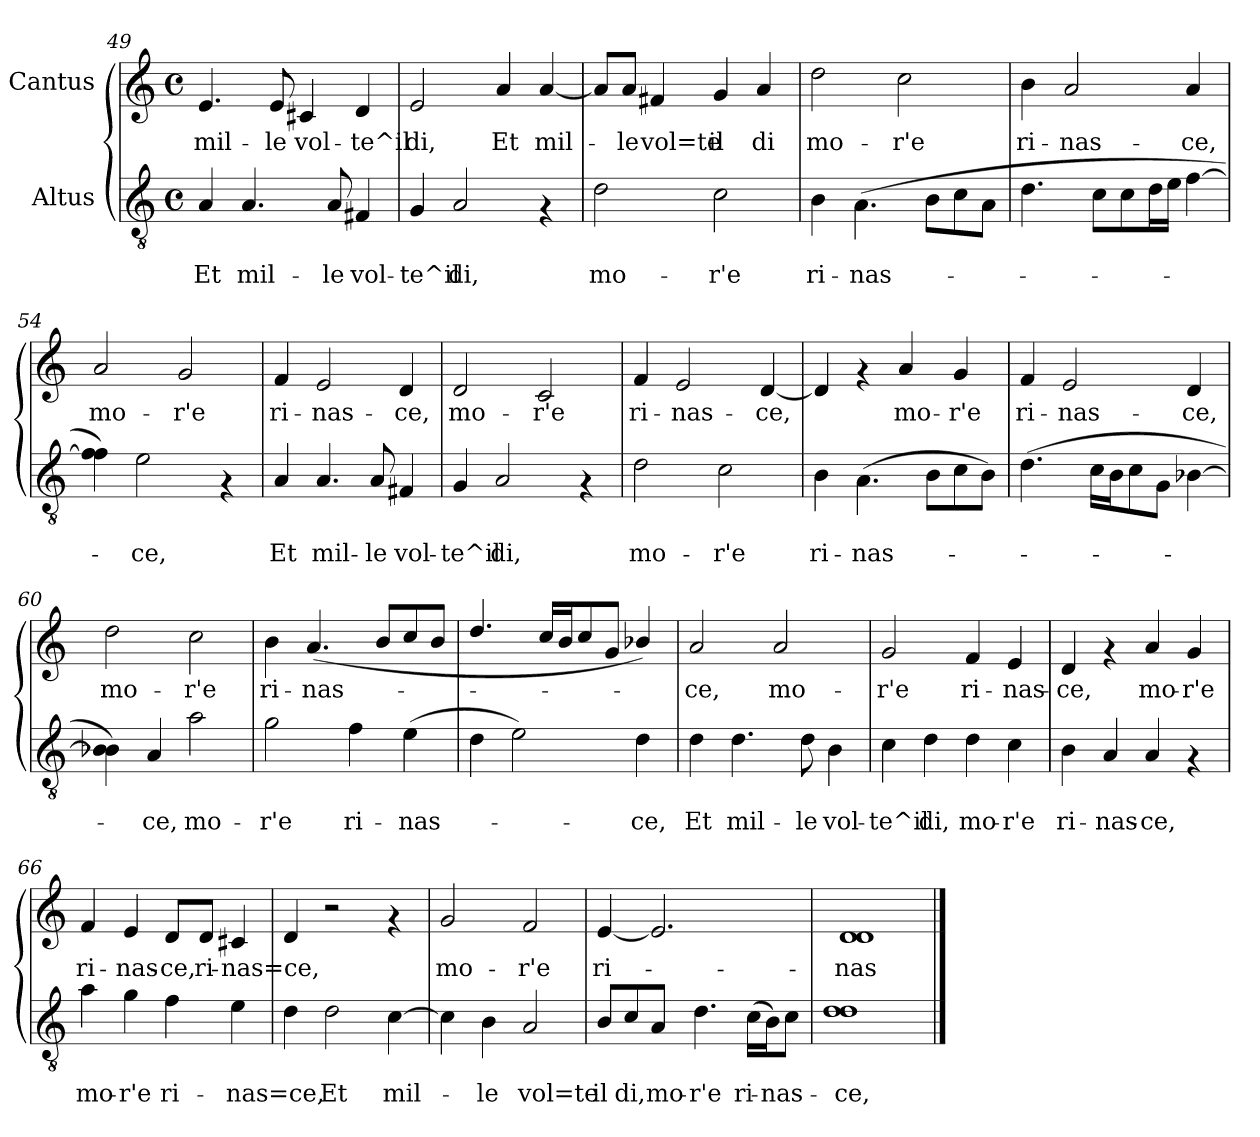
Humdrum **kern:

**kern	**text	**text	**kern	**text
*part2	*part2	*part2	*part1	*part1
*staff2	*staff2	*staff2	*staff1	*staff1
*I"Altus	*	*	*I"Cantus	*
*clefGv2	*	*	*clefG2	*
*k[]	*	*	*k[]	*
*C:	*	*	*C:	*
*M4/4	*	*	*M4/4	*
*met(c)	*	*	*met(c)	*
=49	=49	=49	=49	=49
!	!	!LO:LY:b	!	!LO:LY:b
4A/	.	Et	4.e/	mil-
!	!	!LO:LY:b	!	!
4.A/	.	mil-	.	.
!	!	!	!	!LO:LY:b
.	.	.	8e/	-le
!	!	!	!	!LO:LY:b
.	.	.	4c#X/	vol-
!	!	!LO:LY:b	!	!
8A/	.	-le	.	.
!	!	!LO:LY:b	!	!LO:LY:b
4F#X/	.	vol-	4d/	-te^il
=50	=50	=50	=50	=50
!	!	!LO:LY:b	!	!LO:LY:b
4G/	.	-te^il	2e/	di,
!	!	!LO:LY:b	!	!
2A/	.	di,	.	.
!	!	!	!	!LO:LY:b
.	.	.	4a/	Et
!	!	!	!	!LO:LY:b
4rF	.	.	[<4a/	mil-
=51	=51	=51	=51	=51
!	!	!LO:LY:b	!	!
2d\	.	mo-	8a/L]	.
!	!	!	!	!LO:LY:b
.	.	.	8a/J	-le
!	!	!	!	!LO:LY:b
.	.	.	4f#X/	vol=te
!	!	!LO:LY:b	!	!LO:LY:b
2c\	.	-r'e	4g/	il
!	!	!	!	!LO:LY:b
.	.	.	4a/	di
!!LO:LB:g=z
=52	=52	=52	=52	=52
!	!	!LO:LY:b	!	!LO:LY:b
4B\	.	ri-	2dd\	mo-
!	!	!LO:LY:b	!	!
(>4.A\	.	-nas-	.	.
!	!	!	!	!LO:LY:b
.	.	.	2cc\	-r'e
8B\L	.	.	.	.
8c\	.	.	.	.
8A\J	.	.	.	.
=53	=53	=53	=53	=53
!	!	!	!	!LO:LY:b
4.d\	.	.	4b\	ri-
!	!	!	!	!LO:LY:b
.	.	.	2a/	-nas-
8c\L	.	.	.	.
8c\	.	.	.	.
16d\L	.	.	.	.
16e\JJ	.	.	.	.
!	!	!	!	!LO:LY:b
[>4f\	.	.	4a/	-ce,
=54	=54	=54	=54	=54
!	!	!	!	!LO:LY:b
4f\] 4f\)	.	.	2a/	mo-
!	!	!LO:LY:b	!	!
2e\	.	-ce,	.	.
!	!	!	!	!LO:LY:b
.	.	.	2g/	-r'e
4rF	.	.	.	.
=55	=55	=55	=55	=55
!	!	!LO:LY:b	!	!LO:LY:b
4A/	.	Et	4f/	ri-
!	!	!LO:LY:b	!	!LO:LY:b
4.A/	.	mil-	2e/	-nas-
!	!	!LO:LY:b	!	!
8A/	.	-le	.	.
!	!	!LO:LY:b	!	!LO:LY:b
4F#X/	.	vol-	4d/	-ce,
=56	=56	=56	=56	=56
!	!	!LO:LY:b	!	!LO:LY:b
4G/	.	-te^il	2d/	mo-
!	!	!LO:LY:b	!	!
2A/	.	di,	.	.
!	!	!	!	!LO:LY:b
.	.	.	2c/	-r'e
4rF	.	.	.	.
=57	=57	=57	=57	=57
!	!	!LO:LY:b	!	!LO:LY:b
2d\	.	mo-	4f/	ri-
!	!	!	!	!LO:LY:b
.	.	.	2e/	-nas-
!	!	!LO:LY:b	!	!
2c\	.	-r'e	.	.
!	!	!	!	!LO:LY:b
.	.	.	[<4d/	-ce,
=58	=58	=58	=58	=58
!	!	!LO:LY:b	!	!
4B\	.	ri-	4d/]	.
!	!	!LO:LY:b	!	!
(>4.A\	.	-nas-	4rf	.
!	!	!	!	!LO:LY:b
.	.	.	4a/	mo-
8B\L	.	.	.	.
!	!	!	!	!LO:LY:b
8c\	.	.	4g/	-r'e
8B\J)	.	.	.	.
!!LO:LB:g=z
=59	=59	=59	=59	=59
!	!	!	!	!LO:LY:b
(>4.d\	.	.	4f/	ri-
!	!	!	!	!LO:LY:b
.	.	.	2e/	-nas-
16c\LL	.	.	.	.
16B\J	.	.	.	.
8c\	.	.	.	.
8G\J	.	.	.	.
!	!	!	!	!LO:LY:b
[>4B-X\	.	.	4d/	-ce,
=60	=60	=60	=60	=60
!	!	!	!	!LO:LY:b
4B-\] 4B-\)	.	.	2dd\	mo-
!	!	!LO:LY:b	!	!
4A/	.	-ce,	.	.
!	!	!LO:LY:b	!	!LO:LY:b
2a\	.	mo-	2cc\	-r'e
=61	=61	=61	=61	=61
!	!	!LO:LY:b	!	!LO:LY:b
2g\	.	-r'e	4b\	ri-
!	!	!	!	!LO:LY:b
.	.	.	(<4.a/	-nas-
!	!	!LO:LY:b	!	!
4f\	.	ri-	.	.
.	.	.	8b/L	.
!	!	!LO:LY:b	!	!
(>4e\	.	-nas-	8cc/	.
.	.	.	8b/J	.
=62	=62	=62	=62	=62
4d\	.	.	4.dd/	.
2e\)	.	.	.	.
.	.	.	16cc/LL	.
.	.	.	16b/J	.
.	.	.	8cc/	.
.	.	.	8g/J	.
!	!	!LO:LY:b	!	!
4d\	.	-ce,	4b-X/)	.
=63	=63	=63	=63	=63
!	!	!LO:LY:b	!	!LO:LY:b
4d\	.	Et	2a/	-ce,
!	!	!LO:LY:b	!	!
4.d\	.	mil-	.	.
!	!	!	!	!LO:LY:b
.	.	.	2a/	mo-
!	!	!LO:LY:b	!	!
8d\	.	-le	.	.
!	!	!LO:LY:b	!	!
4B\	.	vol-	.	.
=64	=64	=64	=64	=64
!	!	!LO:LY:b	!	!LO:LY:b
4c\	.	-te^il	2g/	-r'e
!	!	!LO:LY:b	!	!
4d\	.	di,	.	.
!	!	!LO:LY:b	!	!LO:LY:b
4d\	.	mo-	4f/	ri-
!	!	!LO:LY:b	!	!LO:LY:b
4c\	.	-r'e	4e/	-nas-
!!LO:LB:g=z
=65	=65	=65	=65	=65
!	!	!LO:LY:b	!	!LO:LY:b
4B\	.	ri-	4d/	-ce,
!	!	!LO:LY:b	!	!
4A/	.	-nas-	4rf	.
!	!	!LO:LY:b	!	!LO:LY:b
4A/	.	-ce,	4a/	mo-
!	!	!	!	!LO:LY:b
4rF	.	.	4g/	-r'e
=66	=66	=66	=66	=66
!	!	!LO:LY:b	!	!LO:LY:b
4a\	.	mo-	4f/	ri-
!	!	!LO:LY:b	!	!LO:LY:b
4g\	.	-r'e	4e/	-nas-
!	!	!LO:LY:b	!	!LO:LY:b
4f\	.	ri-	8d/L	-ce,
!	!	!	!	!LO:LY:b
.	.	.	8d/J	ri-
!	!	!LO:LY:b	!	!LO:LY:b
4e\	.	-nas=ce,	4c#X/	-nas=ce,
=67	=67	=67	=67	=67
4d\	.	.	4d/	.
!	!	!LO:LY:b	!	!
2d\	.	Et	2r	.
!	!	!LO:LY:b	!	!
[>4c\	.	mil-	4rf	.
=68	=68	=68	=68	=68
!	!	!	!	!LO:LY:b
4c\]	.	.	2g/	mo-
!	!	!LO:LY:b	!	!
4B\	.	-le	.	.
!	!	!LO:LY:b	!	!LO:LY:b
2A/	.	vol=te	2f/	-r'e
=69	=69	=69	=69	=69
!	!	!LO:LY:b	!	!LO:LY:b
8B/L	.	il	[<4e/	ri-
!	!	!LO:LY:b	!	!
8c/	.	di,	.	.
!	!	!LO:LY:b	!	!
8A/J	.	mo-	2.e/]	.
!	!	!LO:LY:b	!	!
4.d\	.	-r'e	.	.
!	!	!LO:LY:b	!	!
(>16c\LL	.	ri-	.	.
!	!	!LO:LY:b	!	!
16B\J)	.	-nas-	.	.
8c\J	.	.	.	.
=70	=70	=70	=70	=70
!	!	!LO:LY:b	!	!LO:LY:b
1d 1d	.	-ce,	1d 1d	-nas-
==	==	==	==	==
*-	*-	*-	*-	*-
